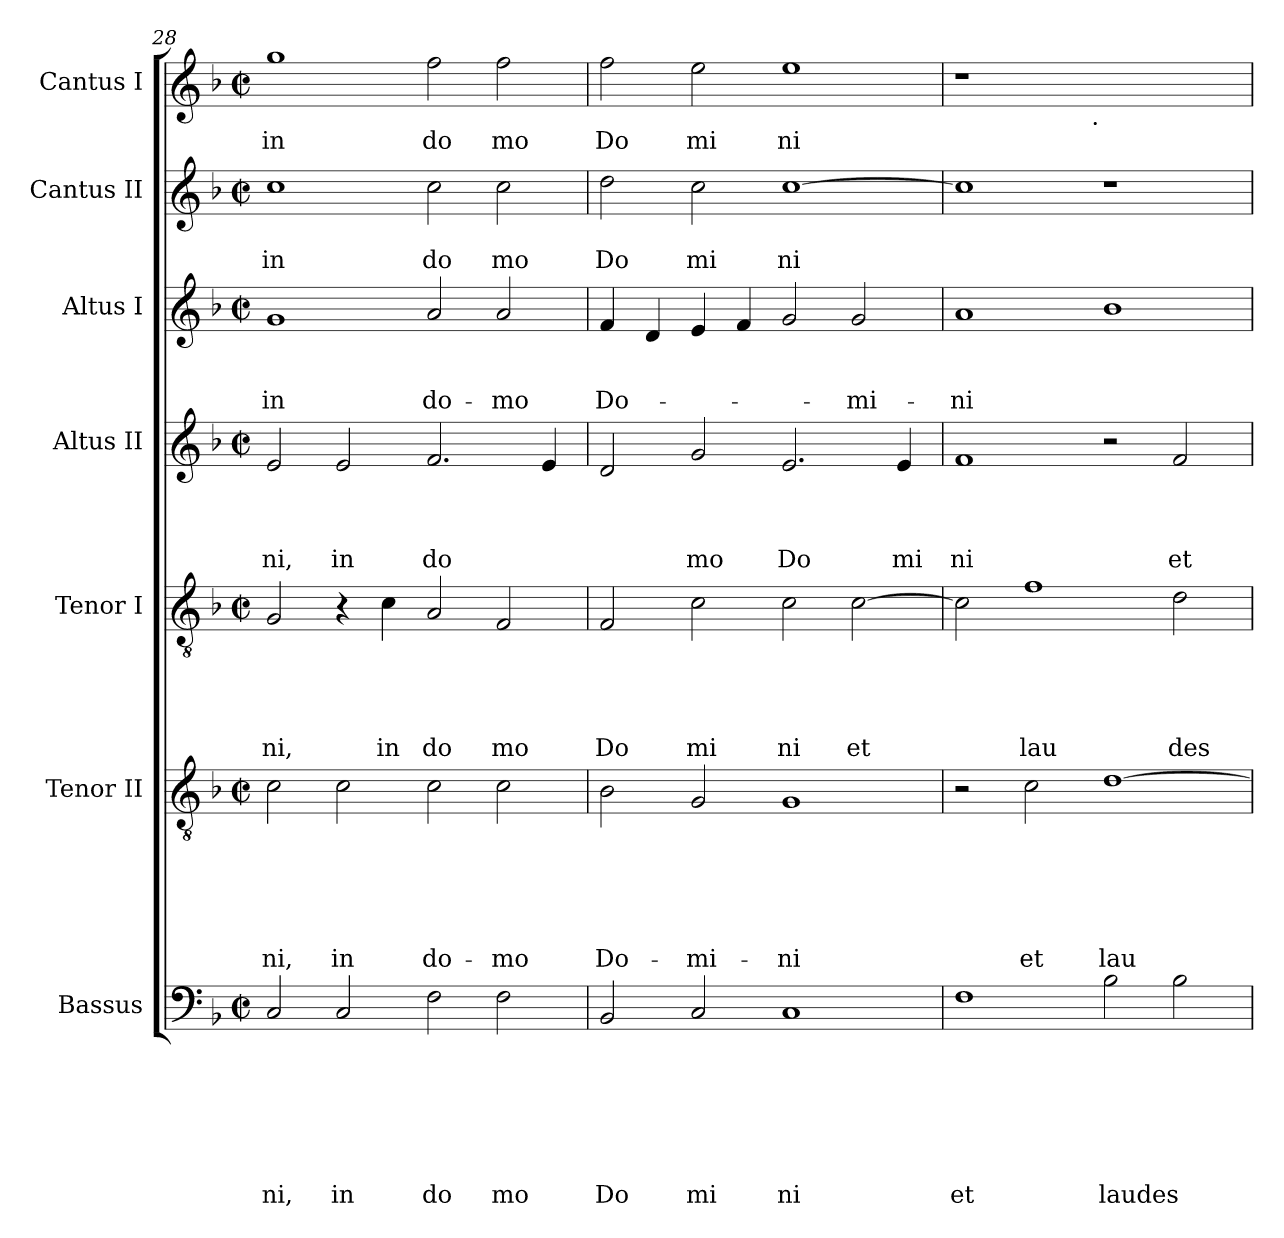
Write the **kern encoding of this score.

**kern	**text	**text	**text	**text	**text	**text	**text	**kern	**text	**text	**text	**text	**text	**text	**kern	**text	**text	**text	**text	**text	**kern	**text	**text	**text	**text	**kern	**text	**text	**text	**kern	**text	**text	**kern	**text
*part7	*part7	*part7	*part7	*part7	*part7	*part7	*part7	*part6	*part6	*part6	*part6	*part6	*part6	*part6	*part5	*part5	*part5	*part5	*part5	*part5	*part4	*part4	*part4	*part4	*part4	*part3	*part3	*part3	*part3	*part2	*part2	*part2	*part1	*part1
*staff7	*staff7	*staff7	*staff7	*staff7	*staff7	*staff7	*staff7	*staff6	*staff6	*staff6	*staff6	*staff6	*staff6	*staff6	*staff5	*staff5	*staff5	*staff5	*staff5	*staff5	*staff4	*staff4	*staff4	*staff4	*staff4	*staff3	*staff3	*staff3	*staff3	*staff2	*staff2	*staff2	*staff1	*staff1
*I"Bassus	*	*	*	*	*	*	*	*I"Tenor II	*	*	*	*	*	*	*I"Tenor I	*	*	*	*	*	*I"Altus II	*	*	*	*	*I"Altus I	*	*	*	*I"Cantus II	*	*	*I"Cantus I	*
*clefF4	*	*	*	*	*	*	*	*clefGv2	*	*	*	*	*	*	*clefGv2	*	*	*	*	*	*clefG2	*	*	*	*	*clefG2	*	*	*	*clefG2	*	*	*clefG2	*
*k[b-]	*	*	*	*	*	*	*	*k[b-]	*	*	*	*	*	*	*k[b-]	*	*	*	*	*	*k[b-]	*	*	*	*	*k[b-]	*	*	*	*k[b-]	*	*	*k[b-]	*
*F:	*	*	*	*	*	*	*	*F:	*	*	*	*	*	*	*F:	*	*	*	*	*	*F:	*	*	*	*	*F:	*	*	*	*F:	*	*	*F:	*
*M2/2	*	*	*	*	*	*	*	*M2/2	*	*	*	*	*	*	*M2/2	*	*	*	*	*	*M2/2	*	*	*	*	*M2/2	*	*	*	*M2/2	*	*	*M2/2	*
*met(c|)	*	*	*	*	*	*	*	*met(c|)	*	*	*	*	*	*	*met(c|)	*	*	*	*	*	*met(c|)	*	*	*	*	*met(c|)	*	*	*	*met(c|)	*	*	*met(c|)	*
=28	=28	=28	=28	=28	=28	=28	=28	=28	=28	=28	=28	=28	=28	=28	=28	=28	=28	=28	=28	=28	=28	=28	=28	=28	=28	=28	=28	=28	=28	=28	=28	=28	=28	=28
!	!	!	!	!	!	!	!LO:LY:b	!	!	!	!	!	!	!LO:LY:b	!	!	!	!	!	!LO:LY:b	!	!	!	!	!LO:LY:b	!	!	!	!LO:LY:b	!	!	!LO:LY:b	!	!LO:LY:b
2C/	.	.	.	.	.	.	ni,	2c\	.	.	.	.	.	-ni,	2G/	.	.	.	.	ni,	2e/	.	.	.	ni,	1g	.	.	in	1cc	.	in	1gg	in
!	!	!	!	!	!	!	!LO:LY:b	!	!	!	!	!	!	!LO:LY:b	!	!	!	!	!	!	!	!	!	!	!LO:LY:b	!	!	!	!	!	!	!	!	!
2C/	.	.	.	.	.	.	in	2c\	.	.	.	.	.	in	4r	.	.	.	.	.	2e/	.	.	.	in	.	.	.	.	.	.	.	.	.
!	!	!	!	!	!	!	!	!	!	!	!	!	!	!	!	!	!	!	!	!LO:LY:b	!	!	!	!	!	!	!	!	!	!	!	!	!	!
.	.	.	.	.	.	.	.	.	.	.	.	.	.	.	4c\	.	.	.	.	in	.	.	.	.	.	.	.	.	.	.	.	.	.	.
!	!	!	!	!	!	!	!LO:LY:b	!	!	!	!	!	!	!LO:LY:b	!	!	!	!	!	!LO:LY:b	!	!	!	!	!LO:LY:b	!	!	!	!LO:LY:b	!	!	!LO:LY:b	!	!LO:LY:b
2F\	.	.	.	.	.	.	do	2c\	.	.	.	.	.	do-	2A/	.	.	.	.	do	2.f/	.	.	.	do	2a/	.	.	do-	2cc\	.	do	2ff\	do
!	!	!	!	!	!	!	!LO:LY:b	!	!	!	!	!	!	!LO:LY:b	!	!	!	!	!	!LO:LY:b	!	!	!	!	!	!	!	!	!LO:LY:b	!	!	!LO:LY:b	!	!LO:LY:b
2F\	.	.	.	.	.	.	mo	2c\	.	.	.	.	.	-mo	2F/	.	.	.	.	mo	.	.	.	.	.	2a/	.	.	-mo	2cc\	.	mo	2ff\	mo
.	.	.	.	.	.	.	.	.	.	.	.	.	.	.	.	.	.	.	.	.	4e/	.	.	.	.	.	.	.	.	.	.	.	.	.
=29	=29	=29	=29	=29	=29	=29	=29	=29	=29	=29	=29	=29	=29	=29	=29	=29	=29	=29	=29	=29	=29	=29	=29	=29	=29	=29	=29	=29	=29	=29	=29	=29	=29	=29
!	!	!	!	!	!	!	!LO:LY:b	!	!	!	!	!	!	!LO:LY:b	!	!	!	!	!	!LO:LY:b	!	!	!	!	!	!	!	!	!LO:LY:b	!	!	!LO:LY:b	!	!LO:LY:b
2BB-/	.	.	.	.	.	.	Do	2B-\	.	.	.	.	.	Do-	2F/	.	.	.	.	Do	2d/	.	.	.	.	4f/	.	.	Do-	2dd\	.	Do	2ff\	Do
.	.	.	.	.	.	.	.	.	.	.	.	.	.	.	.	.	.	.	.	.	.	.	.	.	.	4d/	.	.	.	.	.	.	.	.
!	!	!	!	!	!	!	!LO:LY:b	!	!	!	!	!	!	!LO:LY:b	!	!	!	!	!	!LO:LY:b	!	!	!	!	!LO:LY:b	!	!	!	!	!	!	!LO:LY:b	!	!LO:LY:b
2C/	.	.	.	.	.	.	mi	2G/	.	.	.	.	.	-mi-	2c\	.	.	.	.	mi	2g/	.	.	.	mo	4e/	.	.	.	2cc\	.	mi	2ee\	mi
.	.	.	.	.	.	.	.	.	.	.	.	.	.	.	.	.	.	.	.	.	.	.	.	.	.	4f/	.	.	.	.	.	.	.	.
!	!	!	!	!	!	!	!LO:LY:b	!	!	!	!	!	!	!LO:LY:b	!	!	!	!	!	!LO:LY:b	!	!	!	!	!LO:LY:b	!	!	!	!	!	!	!LO:LY:b	!	!LO:LY:b
1C	.	.	.	.	.	.	ni	1G	.	.	.	.	.	-ni	2c\	.	.	.	.	ni	2.e/	.	.	.	Do	2g/	.	.	.	[>1cc	.	ni	1ee	ni
!	!	!	!	!	!	!	!	!	!	!	!	!	!	!	!	!	!	!	!	!LO:LY:b	!	!	!	!	!	!	!	!	!LO:LY:b	!	!	!	!	!
.	.	.	.	.	.	.	.	.	.	.	.	.	.	.	[>2c\	.	.	.	.	et	.	.	.	.	.	2g/	.	.	-mi-	.	.	.	.	.
!	!	!	!	!	!	!	!	!	!	!	!	!	!	!	!	!	!	!	!	!	!	!	!	!	!LO:LY:b	!	!	!	!	!	!	!	!	!
.	.	.	.	.	.	.	.	.	.	.	.	.	.	.	.	.	.	.	.	.	4e/	.	.	.	mi	.	.	.	.	.	.	.	.	.
=30	=30	=30	=30	=30	=30	=30	=30	=30	=30	=30	=30	=30	=30	=30	=30	=30	=30	=30	=30	=30	=30	=30	=30	=30	=30	=30	=30	=30	=30	=30	=30	=30	=30	=30
!	!	!	!	!	!	!	!LO:LY:b	!	!	!	!	!	!	!	!	!	!	!	!	!	!	!	!	!	!LO:LY:b	!	!	!	!LO:LY:b	!	!	!	!	!
*	*	*	*	*	*	*	*	*	*	*	*	*	*	*	*	*	*	*	*	*	*	*	*	*	*	*	*	*	*	*	*	*	*^	*
1F	.	.	.	.	.	.	et	2r	.	.	.	.	.	.	2c\]	.	.	.	.	.	1f	.	.	.	ni	1a	.	.	-ni	1cc]	.	.	1r	2ryy	.
!	!	!	!	!	!	!	!	!	!	!	!	!	!	!LO:LY:b	!	!	!	!	!	!LO:LY:b	!	!	!	!	!	!	!	!	!	!	!	!	!	!	!
.	.	.	.	.	.	.	.	2c\	.	.	.	.	.	et	1f	.	.	.	.	lau	.	.	.	.	.	.	.	.	.	.	.	.	.	4...ryy	.
!	!	!	!	!	!	!	!	!	!	!	!	!	!	!	!	!	!	!	!	!	!	!	!	!	!	!	!	!	!	!	!	!	!	!LO:TX:b:t=.	!
.	.	.	.	.	.	.	.	.	.	.	.	.	.	.	.	.	.	.	.	.	.	.	.	.	.	.	.	.	.	.	.	.	.	1ryy	.
!	!	!	!	!	!	!	!LO:LY:b	!	!	!	!	!	!	!LO:LY:b	!	!	!	!	!	!	!	!	!	!	!	!	!	!	!	!	!	!	!	!	!
2B-\	.	.	.	.	.	.	laudes	[>1d	.	.	.	.	.	lau-	.	.	.	.	.	.	2r	.	.	.	.	1b-	.	.	.	1r	.	.	1ryy	.	.
!	!	!	!	!	!	!	!	!	!	!	!	!	!	!	!	!	!	!	!	!LO:LY:b	!	!	!	!	!LO:LY:b	!	!	!	!	!	!	!	!	!	!
2B-\	.	.	.	.	.	.	.	.	.	.	.	.	.	.	2d\	.	.	.	.	des	2f/	.	.	.	et	.	.	.	.	.	.	.	.	.	.
.	.	.	.	.	.	.	.	.	.	.	.	.	.	.	.	.	.	.	.	.	.	.	.	.	.	.	.	.	.	.	.	.	.	32ryy	.
*	*	*	*	*	*	*	*	*	*	*	*	*	*	*	*	*	*	*	*	*	*	*	*	*	*	*	*	*	*	*	*	*	*v	*v	*
=	=	=	=	=	=	=	=	=	=	=	=	=	=	=	=	=	=	=	=	=	=	=	=	=	=	=	=	=	=	=	=	=	=	=
*-	*-	*-	*-	*-	*-	*-	*-	*-	*-	*-	*-	*-	*-	*-	*-	*-	*-	*-	*-	*-	*-	*-	*-	*-	*-	*-	*-	*-	*-	*-	*-	*-	*-	*-
